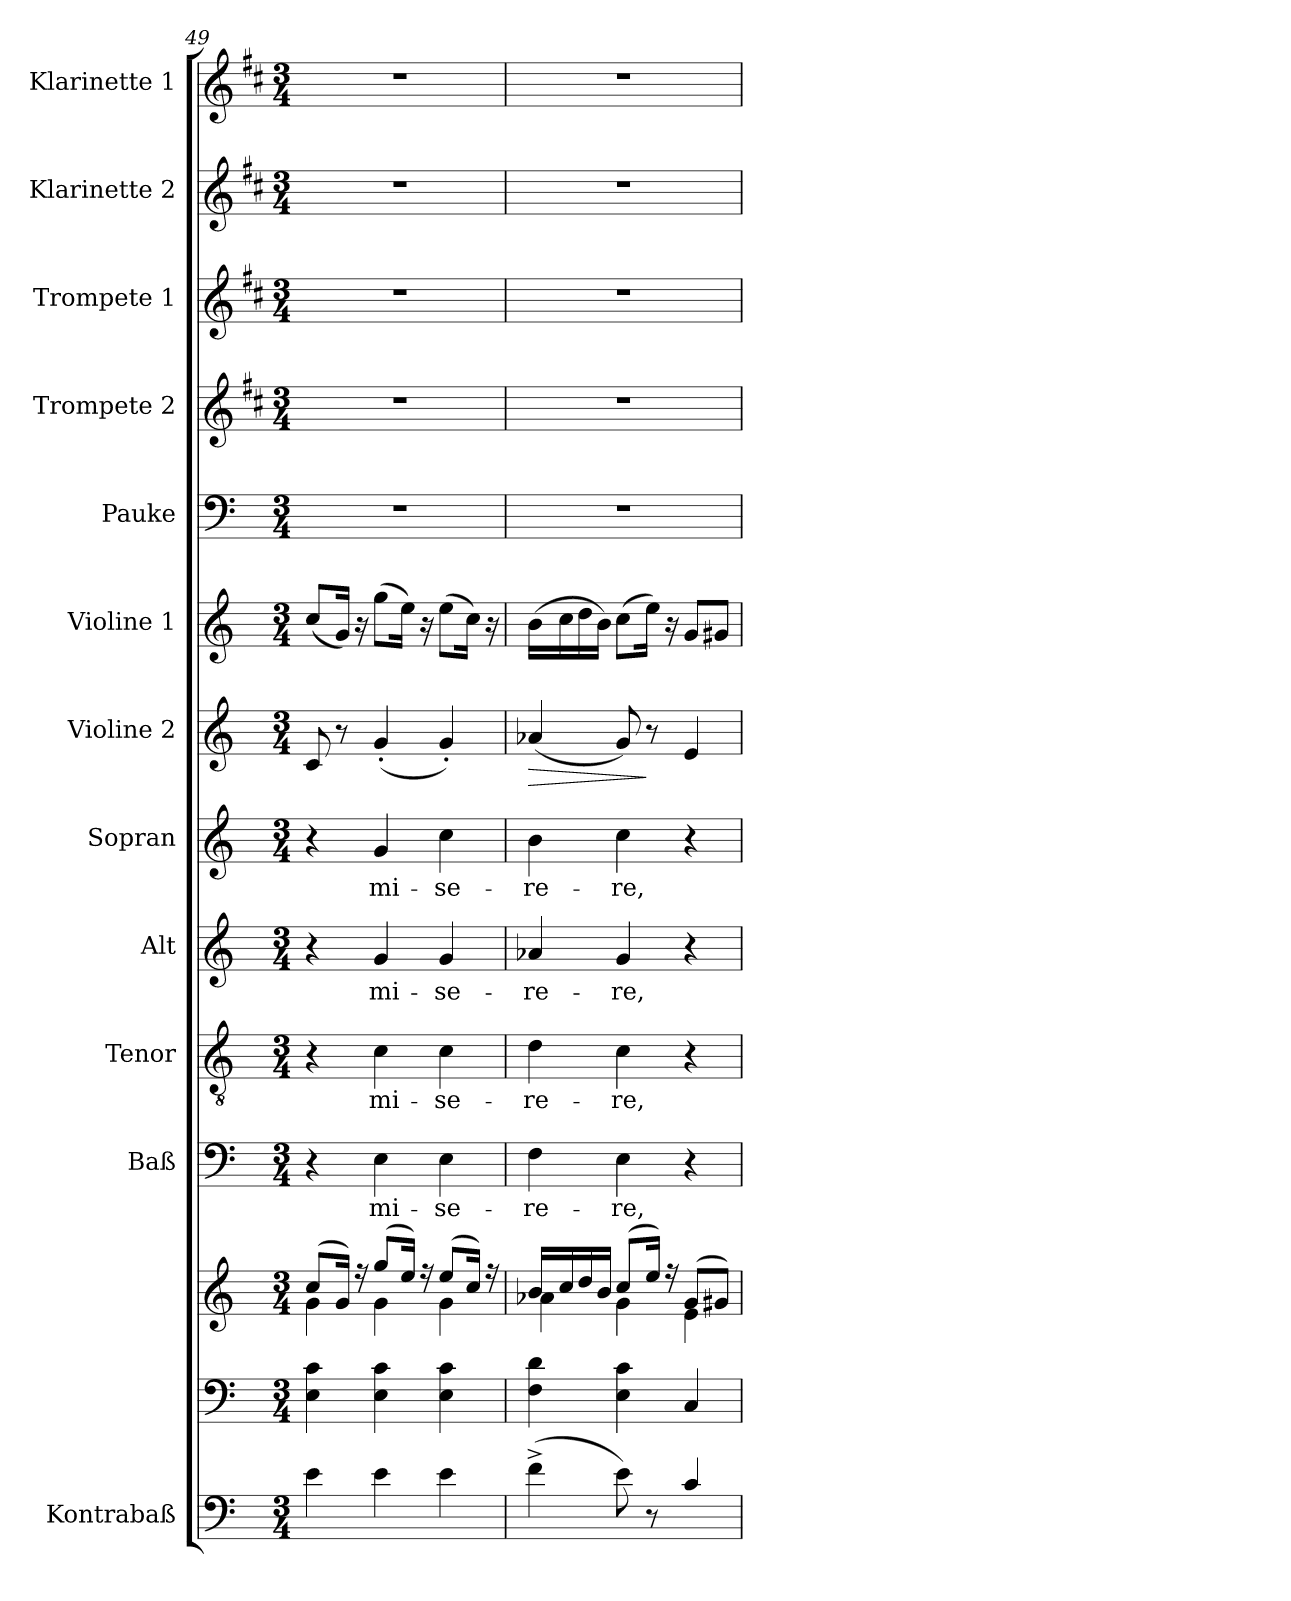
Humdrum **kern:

**kern	**kern	**kern	**kern	**text	**kern	**text	**kern	**text	**kern	**text	**kern	**dynam	**kern	**kern	**kern	**kern	**kern	**kern
*part13	*part12	*part12	*part11	*part11	*part10	*part10	*part9	*part9	*part8	*part8	*part7	*part7	*part6	*part5	*part4	*part3	*part2	*part1
*staff14	*staff13	*staff12	*staff11	*staff11	*staff10	*staff10	*staff9	*staff9	*staff8	*staff8	*staff7	*staff7	*staff6	*staff5	*staff4	*staff3	*staff2	*staff1
*I"Kontrabaß	*	*	*I"Baß	*	*I"Tenor	*	*I"Alt	*	*I"Sopran	*	*I"Violine 2	*	*I"Violine 1	*I"Pauke	*I"Trompete 2	*I"Trompete 1	*I"Klarinette 2	*I"Klarinette 1
*	*	*	*	*	*	*	*	*	*	*	*I'Vln	*	*I'Vln	*	*I'Tpt	*I'Tpt	*	*
*clefF4	*clefF4	*clefG2	*clefF4	*	*clefGv2	*	*clefG2	*	*clefG2	*	*clefG2	*	*clefG2	*clefF4	*clefG2	*clefG2	*clefG2	*clefG2
*ITrd7c12	*	*	*	*	*	*	*	*	*	*	*	*	*	*	*ITrd1c2	*ITrd1c2	*ITrd1c2	*ITrd1c2
*k[]	*k[]	*k[]	*k[]	*	*k[]	*	*k[]	*	*k[]	*	*k[]	*	*k[]	*k[]	*k[]	*k[]	*k[]	*k[]
*C:	*C:	*C:	*C:	*	*C:	*	*C:	*	*C:	*	*C:	*	*C:	*C:	*C:	*C:	*C:	*C:
*M3/4	*M3/4	*M3/4	*M3/4	*	*M3/4	*	*M3/4	*	*M3/4	*	*M3/4	*	*M3/4	*M3/4	*M3/4	*M3/4	*M3/4	*M3/4
=49	=49	=49	=49	=49	=49	=49	=49	=49	=49	=49	=49	=49	=49	=49	=49	=49	=49	=49
*	*	*^	*	*	*	*	*	*	*	*	*	*	*	*	*	*	*	*
4E\	4E\ 4c\	(>8cc/L	4g\	4r	.	4r	.	4r	.	4r	.	8c/	.	(<8cc/L	2.r	2.r	2.r	2.r	2.r
.	.	16g/Jk)	.	.	.	.	.	.	.	.	.	8r	.	16g/Jk)	.	.	.	.	.
.	.	16ree	.	.	.	.	.	.	.	.	.	.	.	16r	.	.	.	.	.
!	!	!	!	!	!LO:LY:b	!	!LO:LY:b	!	!LO:LY:b	!	!LO:LY:b	!	!	!	!	!	!	!	!
4E\	4E\ 4c\	(>8gg/L	4g\	4E\	mi-	4c\	mi-	4g/	mi-	4g/	mi-	(<4g'</	.	(>8gg\L	.	.	.	.	.
.	.	16ee/Jk)	.	.	.	.	.	.	.	.	.	.	.	16ee\Jk)	.	.	.	.	.
.	.	16ree	.	.	.	.	.	.	.	.	.	.	.	16r	.	.	.	.	.
!	!	!	!	!	!LO:LY:b	!	!LO:LY:b	!	!LO:LY:b	!	!LO:LY:b	!	!	!	!	!	!	!	!
4E\	4E\ 4c\	(>8ee/L	4g\	4E\	-se-	4c\	-se-	4g/	-se-	4cc\	-se-	4g'</)	.	(>8ee\L	.	.	.	.	.
.	.	16cc/Jk)	.	.	.	.	.	.	.	.	.	.	.	16cc\Jk)	.	.	.	.	.
.	.	16ree	.	.	.	.	.	.	.	.	.	.	.	16r	.	.	.	.	.
=50	=50	=50	=50	=50	=50	=50	=50	=50	=50	=50	=50	=50	=50	=50	=50	=50	=50	=50	=50
!	!	!	!	!	!LO:LY:b	!	!LO:LY:b	!	!LO:LY:b	!	!LO:LY:b	!	!LO:HP:b	!	!	!	!	!	!
(>4F^>\	4F\ 4d\	16b/LL	4a-X\	4F\	-re-	4d\	-re-	4a-X/	-re-	4b\	-re-	(<4a-X/	>	(>16b\LL	2.r	2.r	2.r	2.r	2.r
.	.	16cc/	.	.	.	.	.	.	.	.	.	.	.	16cc\	.	.	.	.	.
.	.	16dd/	.	.	.	.	.	.	.	.	.	.	.	16dd\	.	.	.	.	.
.	.	16b/JJ	.	.	.	.	.	.	.	.	.	.	.	16b\JJ)	.	.	.	.	.
!	!	!	!	!	!LO:LY:b	!	!LO:LY:b	!	!LO:LY:b	!	!LO:LY:b	!	!	!	!	!	!	!	!
8E\)	4E\ 4c\	(<8cc/L	4g\	4E\	-re,	4c\	-re,	4g/	-re,	4cc\	-re,	8g/)	.	(>8cc\L	.	.	.	.	.
8r	.	16ee/Jk)	.	.	.	.	.	.	.	.	.	8r	]	16ee\Jk)	.	.	.	.	.
.	.	16ree	.	.	.	.	.	.	.	.	.	.	.	16r	.	.	.	.	.
4C/	4C/	(>8g/L	4e\	4r	.	4r	.	4r	.	4r	.	4e/	.	8g/L	.	.	.	.	.
.	.	8g#X/J)	.	.	.	.	.	.	.	.	.	.	.	8g#X/J	.	.	.	.	.
*	*	*v	*v	*	*	*	*	*	*	*	*	*	*	*	*	*	*	*	*
=	=	=	=	=	=	=	=	=	=	=	=	=	=	=	=	=	=	=
*-	*-	*-	*-	*-	*-	*-	*-	*-	*-	*-	*-	*-	*-	*-	*-	*-	*-	*-
